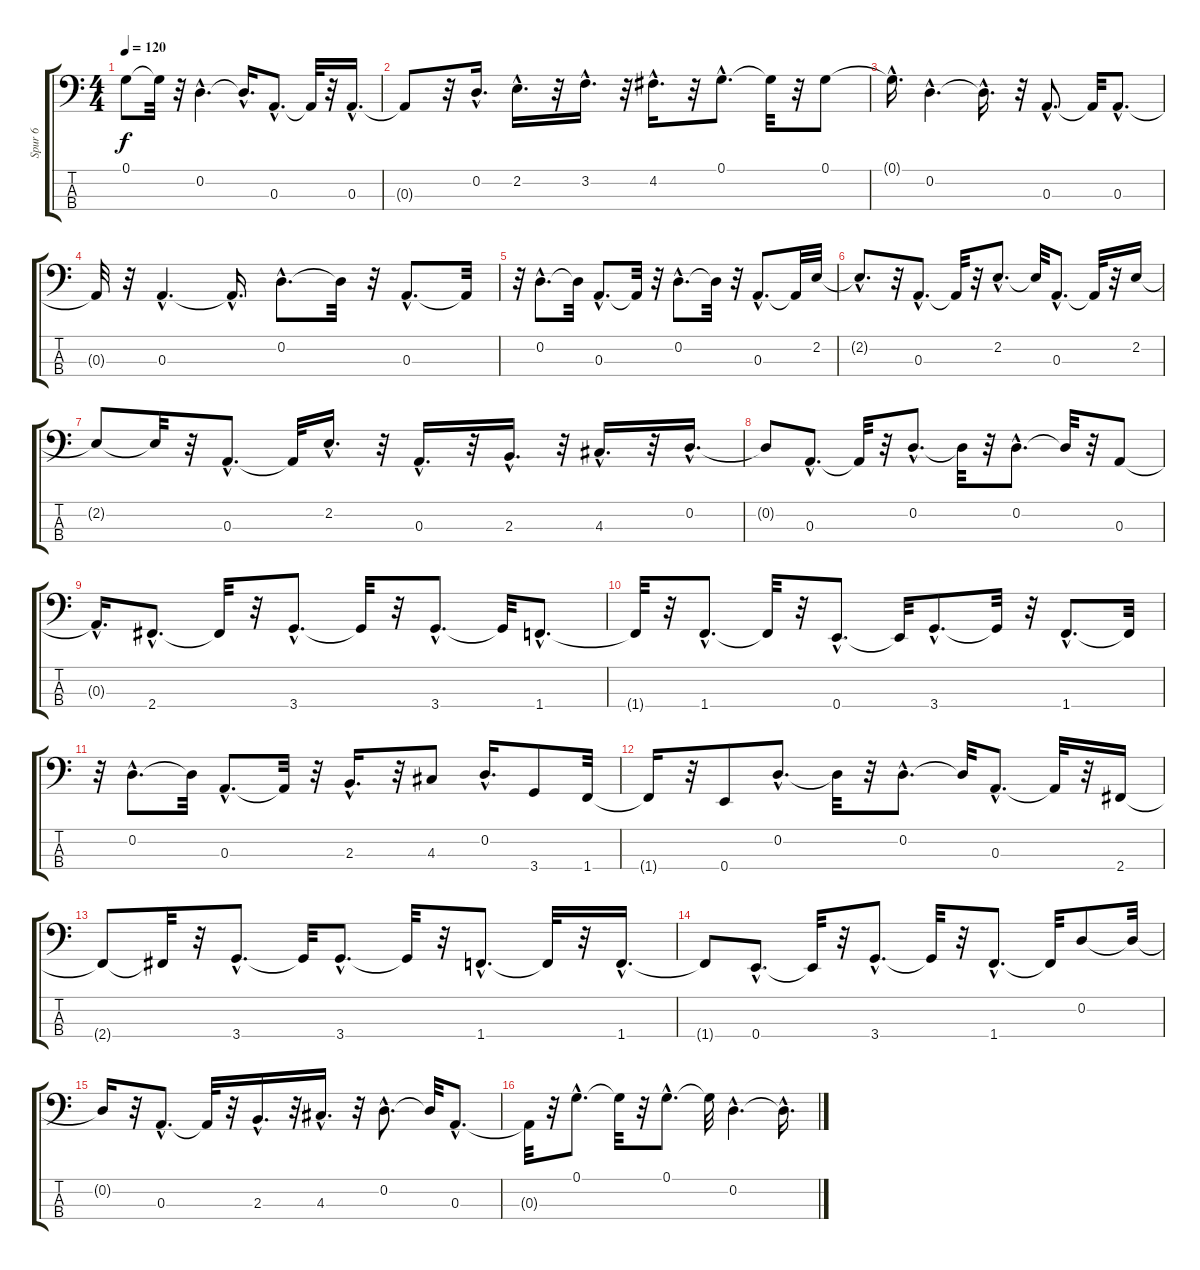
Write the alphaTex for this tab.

\track ("Spur 6" "Spur 6") {instrument electricbassfinger}
\staff {score tabs}
\tuning (G2 D2 A1 E1) {hide}
\ts (4 4)
\tempo 120
\clef f4
\ks c
0.1{t}.8{dy f} 0.1{t}.32 r.32 0.2{hac}.4{d} 0.2{hac t}.16{d} 0.3{hac}.8{d} 0.3{t}.32 r.32 0.3{hac}.16{d} |
0.3{t}.8 r.32 0.2{hac}.16{d} 2.2{hac}.16{d} r.32 3.2{hac}.16{d} r.32 4.2{hac}.16{d} r.32 0.1{hac}.8{d} 0.1{t}.32 r.32 0.1.8 |
0.1{hac t}.16{d} 0.2{hac}.4{d} 0.2{hac t}.16{d} r.32 0.3{hac}.8{d} 0.3{t}.32 0.3{hac}.8{d} |
0.3{t}.32 r.32 0.3{hac}.4{d} 0.3{hac t}.16{d} 0.2{hac}.8{d} 0.2{t}.32 r.32 0.3{hac}.8{d} 0.3{t}.32 |
r.32 0.2{hac}.8{d} 0.2{t}.32 0.3{hac}.8{d} 0.3{t}.32 r.32 0.2{hac}.8{d} 0.2{t}.32 r.32 0.3{hac}.8{d} 0.3{t}.32 2.2.32 |
2.2{hac t}.8{d} r.32 0.3{hac}.8{d} 0.3{t}.32 r.32 2.2{hac}.8{d} 2.2{t}.32 0.3{hac}.8{d} 0.3{t}.32 r.32 2.2.16 |
2.2{t}.8 2.2{t}.32 r.32 0.3{hac}.8{d} 0.3{t}.32 2.2{hac}.16{d} r.32 0.3{hac}.16{d} r.32 2.3{hac}.16{d} r.32 4.3{hac}.16{d} r.32 0.2{hac}.16{d} |
0.2{t}.8 0.3{hac}.8{d} 0.3{t}.32 r.32 0.2{hac}.8{d} 0.2{t}.32 r.32 0.2{hac}.8{d} 0.2{t}.32 r.32 0.3.8 |
0.3{hac t}.16{d} 2.4{hac}.8{d} 2.4{t}.32 r.32 3.4{hac}.8{d} 3.4{t}.32 r.32 3.4{hac}.8{d} 3.4{t}.32 1.4{hac}.8{d} |
1.4{t}.32 r.32 1.4{hac}.8{d} 1.4{t}.32 r.32 0.4{hac}.8{d} 0.4{t}.32 3.4{hac}.8{d} 3.4{t}.32 r.32 1.4{hac}.8{d} 1.4{t}.32 |
r.32 0.2{hac}.8{d} 0.2{t}.32 0.3{hac}.8{d} 0.3{t}.32 r.32 2.3{hac}.16{d} r.32 4.3.8 0.2{hac}.16{d} 3.4.8 1.4.32 |
1.4{t}.16 r.32 0.4.8 0.2{hac}.8{d} 0.2{t}.32 r.32 0.2{hac}.8{d} 0.2{t}.32 0.3{hac}.8{d} 0.3{t}.32 r.32 2.4.16 |
2.4{t}.8 2.4{t}.32 r.32 3.4{hac}.8{d} 3.4{t}.32 3.4{hac}.8{d} 3.4{t}.32 r.32 1.4{hac}.8{d} 1.4{t}.32 r.32 1.4{hac}.16{d} |
1.4{t}.8 0.4{hac}.8{d} 0.4{t}.32 r.32 3.4{hac}.8{d} 3.4{t}.32 r.32 1.4{hac}.8{d} 1.4{t}.32 0.2.8 0.2{t}.32 |
0.2{t}.16 r.32 0.3{hac}.8{d} 0.3{t}.32 r.32 2.3{hac}.16{d} r.32 4.3{hac}.16{d} r.32 0.2{hac}.8{d} 0.2{t}.32 0.3{hac}.8{d} |
0.3{t}.32 r.32 0.1{hac}.8{d} 0.1{t}.32 r.32 0.1{hac}.8{d} 0.1{t}.32 0.2{hac}.4{d} 0.2{hac t}.16{d}
